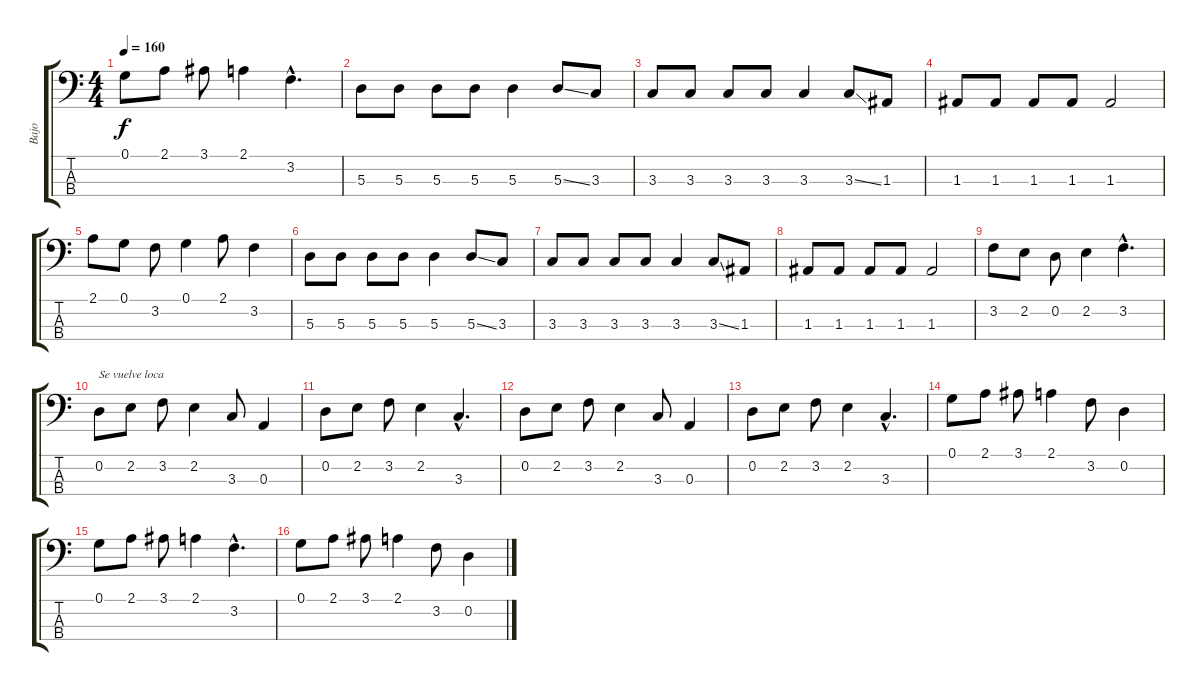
\track ("Bajo" "Bajo") {instrument electricbassfinger}
\staff {score tabs}
\tuning (G2 D2 A1 E1) {hide}
\ts (4 4)
\tempo 160
\clef f4
\ks c
0.1.8{dy f} 2.1.8 3.1.8 2.1.4 3.2{hac}.4{d} |
5.3.8 5.3.8 5.3.8 5.3.8 5.3.4 5.3{ss}.8 3.3.8 |
3.3.8 3.3.8 3.3.8 3.3.8 3.3.4 3.3{ss}.8 1.3.8 |
1.3.8 1.3.8 1.3.8 1.3.8 1.3.2 |
2.1.8 0.1.8 3.2.8 0.1.4 2.1.8 3.2.4 |
5.3.8 5.3.8 5.3.8 5.3.8 5.3.4 5.3{ss}.8 3.3.8 |
3.3.8 3.3.8 3.3.8 3.3.8 3.3.4 3.3{ss}.8 1.3.8 |
1.3.8 1.3.8 1.3.8 1.3.8 1.3.2 |
3.2.8 2.2.8 0.2.8 2.2.4 3.2{hac}.4{d} |
0.2.8{txt "Se vuelve loca"} 2.2.8 3.2.8 2.2.4 3.3.8 0.3.4 |
0.2.8 2.2.8 3.2.8 2.2.4 3.3{hac}.4{d} |
0.2.8 2.2.8 3.2.8 2.2.4 3.3.8 0.3.4 |
0.2.8 2.2.8 3.2.8 2.2.4 3.3{hac}.4{d} |
0.1.8 2.1.8 3.1.8 2.1.4 3.2.8 0.2.4 |
0.1.8 2.1.8 3.1.8 2.1.4 3.2{hac}.4{d} |
0.1.8 2.1.8 3.1.8 2.1.4 3.2.8 0.2.4
